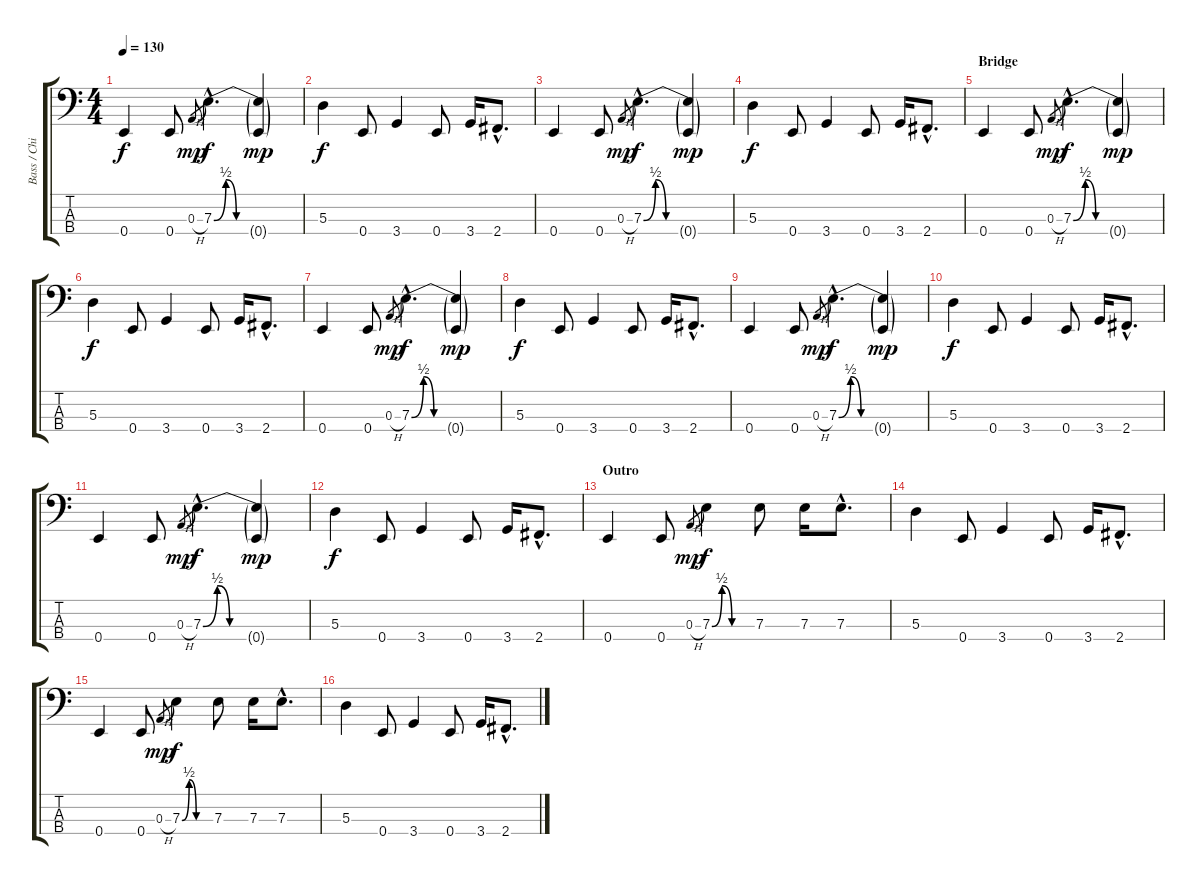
\track ("Bass / Chi Cheng" "Bass / Chi") {instrument electricbassfinger}
\staff {score tabs}
\tuning (G2 D2 A1 E1) {hide}
\ts (4 4)
\tempo 130
\clef f4
\ks c
0.4.4{dy f} 0.4.8 0.3{h}.8{gr dy mp} 7.3{be (custom 0 0 8 2 15 0 60 0) hac}.4{d dy f} (7.3{t} 0.4{g}).4{dy mp} |
5.3.4{dy f} 0.4.8 3.4.4 0.4.8 3.4.16 2.4{hac}.8{d} |
0.4.4 0.4.8 0.3{h}.8{gr dy mp} 7.3{be (custom 0 0 8 2 15 0 60 0) hac}.4{d dy f} (7.3{t} 0.4{g}).4{dy mp} |
5.3.4{dy f} 0.4.8 3.4.4 0.4.8 3.4.16 2.4{hac}.8{d} |
\section ("" "Bridge")
0.4.4 0.4.8 0.3{h}.8{gr dy mp} 7.3{be (custom 0 0 8 2 15 0 60 0) hac}.4{d dy f} (7.3{t} 0.4{g}).4{dy mp} |
5.3.4{dy f} 0.4.8 3.4.4 0.4.8 3.4.16 2.4{hac}.8{d} |
0.4.4 0.4.8 0.3{h}.8{gr dy mp} 7.3{be (custom 0 0 8 2 15 0 60 0) hac}.4{d dy f} (7.3{t} 0.4{g}).4{dy mp} |
5.3.4{dy f} 0.4.8 3.4.4 0.4.8 3.4.16 2.4{hac}.8{d} |
0.4.4 0.4.8 0.3{h}.8{gr dy mp} 7.3{be (custom 0 0 8 2 15 0 60 0) hac}.4{d dy f} (7.3{t} 0.4{g}).4{dy mp} |
5.3.4{dy f} 0.4.8 3.4.4 0.4.8 3.4.16 2.4{hac}.8{d} |
0.4.4 0.4.8 0.3{h}.8{gr dy mp} 7.3{be (custom 0 0 8 2 15 0 60 0) hac}.4{d dy f} (7.3{t} 0.4{g}).4{dy mp} |
5.3.4{dy f} 0.4.8 3.4.4 0.4.8 3.4.16 2.4{hac}.8{d} |
\section ("" "Outro")
0.4.4 0.4.8 0.3{h}.8{gr dy mp} 7.3{be (custom 0 0 15 2 30 0 60 0)}.4{dy f} 7.3.8 7.3.16 7.3{hac}.8{d} |
5.3.4 0.4.8 3.4.4 0.4.8 3.4.16 2.4{hac}.8{d} |
0.4.4 0.4.8 0.3{h}.8{gr dy mp} 7.3{be (custom 0 0 15 2 30 0 60 0)}.4{dy f} 7.3.8 7.3.16 7.3{hac}.8{d} |
5.3.4 0.4.8 3.4.4 0.4.8 3.4.16 2.4{hac}.8{d}
